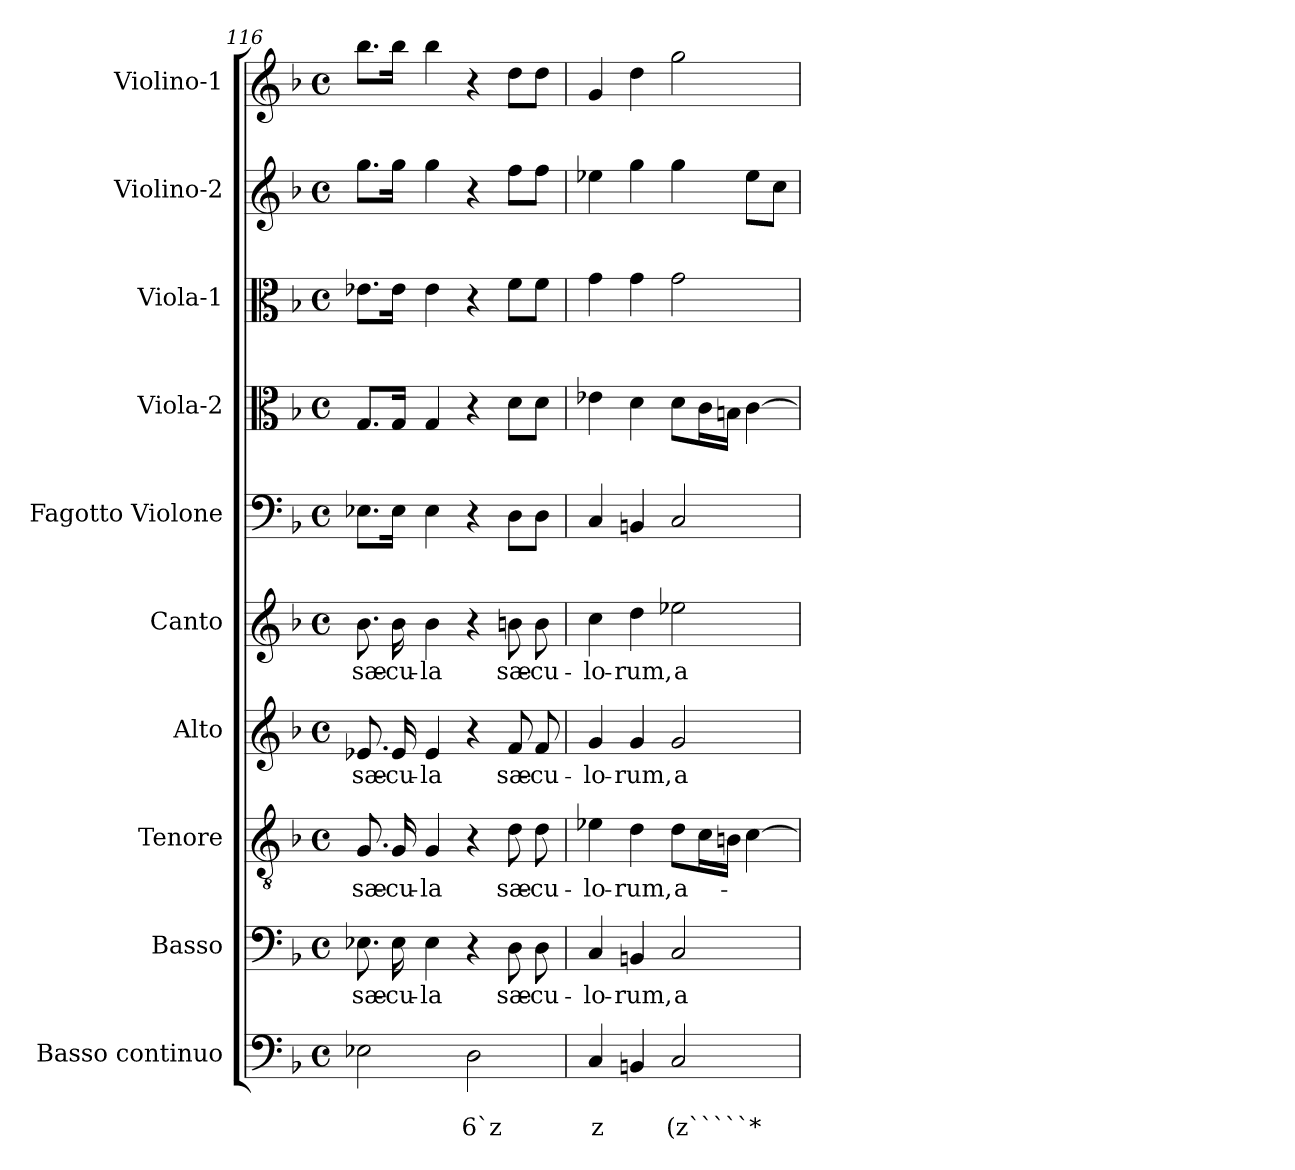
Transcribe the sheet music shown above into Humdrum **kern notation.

**kern	**text	**text	**kern	**text	**kern	**text	**kern	**text	**kern	**text	**kern	**kern	**kern	**kern	**kern
*part10	*part10	*part10	*part9	*part9	*part8	*part8	*part7	*part7	*part6	*part6	*part5	*part4	*part3	*part2	*part1
*staff10	*staff10	*staff10	*staff9	*staff9	*staff8	*staff8	*staff7	*staff7	*staff6	*staff6	*staff5	*staff4	*staff3	*staff2	*staff1
*I"Basso continuo	*	*	*I"Basso	*	*I"Tenore	*	*I"Alto	*	*I"Canto	*	*I"Fagotto Violone	*I"Viola-2	*I"Viola-1	*I"Violino-2	*I"Violino-1
*clefF4	*	*	*clefF4	*	*clefGv2	*	*clefG2	*	*clefG2	*	*clefF4	*clefC3	*clefC3	*clefG2	*clefG2
*k[b-]	*	*	*k[b-]	*	*k[b-]	*	*k[b-]	*	*k[b-]	*	*k[b-]	*k[b-]	*k[b-]	*k[b-]	*k[b-]
*F:	*	*	*F:	*	*F:	*	*F:	*	*F:	*	*F:	*F:	*F:	*F:	*F:
*M4/4	*	*	*M4/4	*	*M4/4	*	*M4/4	*	*M4/4	*	*M4/4	*M4/4	*M4/4	*M4/4	*M4/4
*met(c)	*	*	*met(c)	*	*met(c)	*	*met(c)	*	*met(c)	*	*met(c)	*met(c)	*met(c)	*met(c)	*met(c)
=116	=116	=116	=116	=116	=116	=116	=116	=116	=116	=116	=116	=116	=116	=116	=116
!	!	!	!	!LO:LY:b	!	!	!	!	!	!	!	!	!	!	!
!	!	!	!	!	!	!LO:LY:b	!	!	!	!	!	!	!	!	!
!	!	!	!	!	!	!	!	!LO:LY:b	!	!	!	!	!	!	!
!	!	!	!	!	!	!	!	!	!	!LO:LY:b	!	!	!	!	!
2E-X\	.	.	8.E-X\	sæ-	8.G/	sæ-	8.e-X/	sæ-	8.b-\	sæ-	8.E-X\L	8.G/L	8.e-X\L	8.gg\L	8.bb-\L
!	!	!	!	!LO:LY:b	!	!	!	!	!	!	!	!	!	!	!
!	!	!	!	!	!	!LO:LY:b	!	!	!	!	!	!	!	!	!
!	!	!	!	!	!	!	!	!LO:LY:b	!	!	!	!	!	!	!
!	!	!	!	!	!	!	!	!	!	!LO:LY:b	!	!	!	!	!
.	.	.	16E-\	-cu-	16G/	-cu-	16e-/	-cu-	16b-\	-cu-	16E-\Jk	16G/Jk	16e-\Jk	16gg\Jk	16bb-\Jk
!	!	!	!	!LO:LY:b	!	!	!	!	!	!	!	!	!	!	!
!	!	!	!	!	!	!LO:LY:b	!	!	!	!	!	!	!	!	!
!	!	!	!	!	!	!	!	!LO:LY:b	!	!	!	!	!	!	!
!	!	!	!	!	!	!	!	!	!	!LO:LY:b	!	!	!	!	!
.	.	.	4E-\	-la	4G/	-la	4e-/	-la	4b-\	-la	4E-\	4G/	4e-\	4gg\	4bb-\
!	!	!LO:LY:b	!	!	!	!	!	!	!	!	!	!	!	!	!
2D\	.	6`z	4r	.	4r	.	4r	.	4r	.	4r	4r	4r	4r	4r
!	!	!	!	!LO:LY:b	!	!	!	!	!	!	!	!	!	!	!
!	!	!	!	!	!	!LO:LY:b	!	!	!	!	!	!	!	!	!
!	!	!	!	!	!	!	!	!LO:LY:b	!	!	!	!	!	!	!
!	!	!	!	!	!	!	!	!	!	!LO:LY:b	!	!	!	!	!
.	.	.	8D\	sæ-	8d\	sæ-	8f/	sæ-	8bn\	sæ-	8D\L	8d\L	8f\L	8ff\L	8dd\L
!	!	!	!	!LO:LY:b	!	!	!	!	!	!	!	!	!	!	!
!	!	!	!	!	!	!LO:LY:b	!	!	!	!	!	!	!	!	!
!	!	!	!	!	!	!	!	!LO:LY:b	!	!	!	!	!	!	!
!	!	!	!	!	!	!	!	!	!	!LO:LY:b	!	!	!	!	!
.	.	.	8D\	-cu-	8d\	-cu-	8f/	-cu-	8b\	-cu-	8D\J	8d\J	8f\J	8ff\J	8dd\J
=117	=117	=117	=117	=117	=117	=117	=117	=117	=117	=117	=117	=117	=117	=117	=117
!	!	!LO:LY:b	!	!	!	!	!	!	!	!	!	!	!	!	!
!	!	!	!	!LO:LY:b	!	!	!	!	!	!	!	!	!	!	!
!	!	!	!	!	!	!LO:LY:b	!	!	!	!	!	!	!	!	!
!	!	!	!	!	!	!	!	!LO:LY:b	!	!	!	!	!	!	!
!	!	!	!	!	!	!	!	!	!	!LO:LY:b	!	!	!	!	!
4C/	.	z	4C/	-lo-	4e-X\	-lo-	4g/	-lo-	4cc\	-lo-	4C/	4e-X\	4g\	4ee-X\	4g/
!	!	!	!	!LO:LY:b	!	!	!	!	!	!	!	!	!	!	!
!	!	!	!	!	!	!LO:LY:b	!	!	!	!	!	!	!	!	!
!	!	!	!	!	!	!	!	!LO:LY:b	!	!	!	!	!	!	!
!	!	!	!	!	!	!	!	!	!	!LO:LY:b	!	!	!	!	!
4BBn/	.	.	4BBn/	-rum,	4d\	-rum,	4g/	-rum,	4dd\	-rum,	4BBn/	4d\	4g\	4gg\	4dd\
!	!	!LO:LY:b	!	!	!	!	!	!	!	!	!	!	!	!	!
!	!	!	!	!LO:LY:b	!	!	!	!	!	!	!	!	!	!	!
!	!	!	!	!	!	!LO:LY:b	!	!	!	!	!	!	!	!	!
!	!	!	!	!	!	!	!	!LO:LY:b	!	!	!	!	!	!	!
!	!	!	!	!	!	!	!	!	!	!LO:LY:b	!	!	!	!	!
2C/	.	(z`````*	2C/	a-	8d\L	a-	2g/	a-	2ee-X\	a-	2C/	8d\L	2g\	4gg\	2gg\
.	.	.	.	.	16c\L	.	.	.	.	.	.	16c\L	.	.	.
.	.	.	.	.	16Bn\JJ	.	.	.	.	.	.	16Bn\JJ	.	.	.
.	.	.	.	.	[4c\	.	.	.	.	.	.	[4c\	.	8ee-\L	.
.	.	.	.	.	.	.	.	.	.	.	.	.	.	8cc\J	.
=	=	=	=	=	=	=	=	=	=	=	=	=	=	=	=
*-	*-	*-	*-	*-	*-	*-	*-	*-	*-	*-	*-	*-	*-	*-	*-
